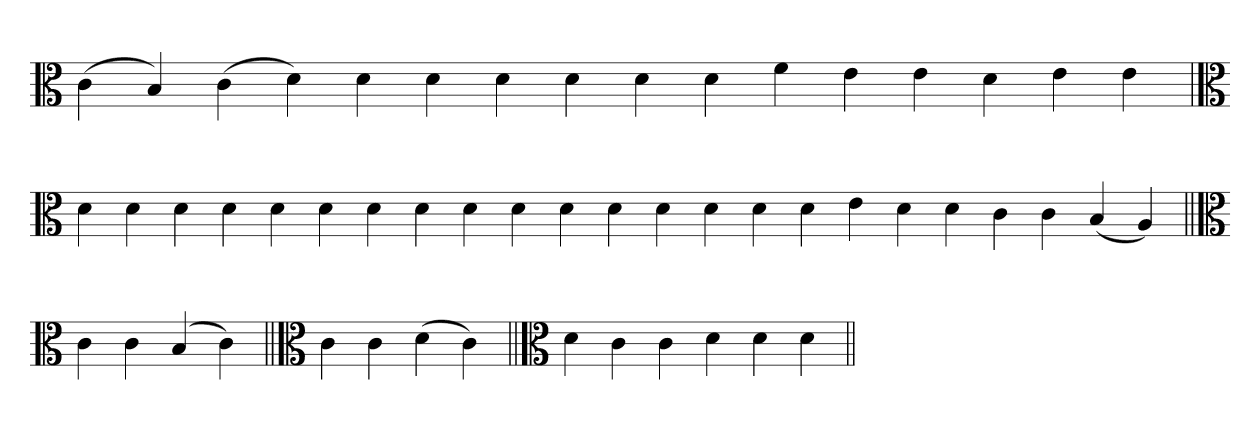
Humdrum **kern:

**kern
*part1
*staff1
*clefC3
=
(4c
4B)
(4c
4d)
4d
4d
4d
4d
4d
4d
4f
4e
4e
4d
4e
4e
=
*clefC3
4d
4d
4d
4d
4d
4d
4d
4d
4d
4d
4d
4d
4d
4d
4d
4d
4e
4d
4d
4c
4c
(4B
4A)
=||
*clefC3
4c
4c
(4B
4c)
=||
*clefC3
4c
4c
(4d
4c)
=||
*clefC3
4d
4c
4c
4d
4d
4d
=||
*-
